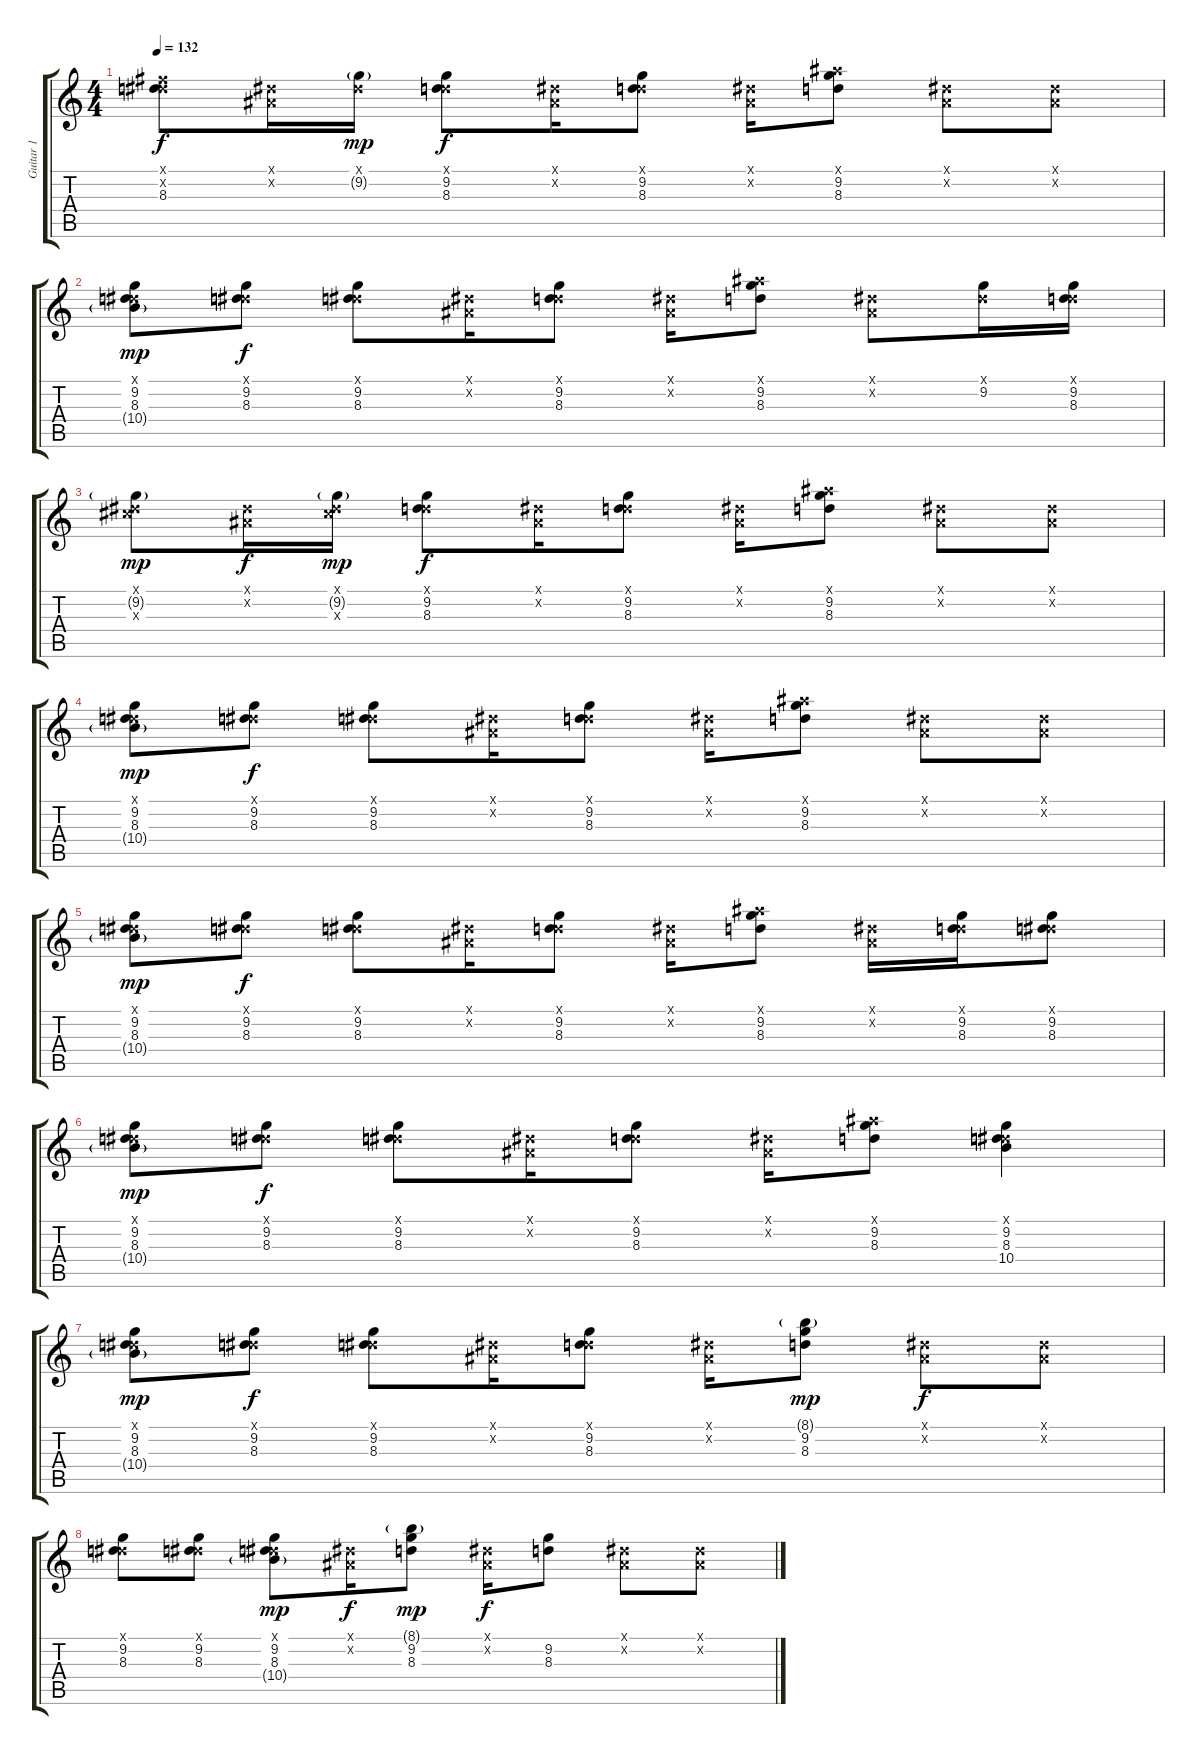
\track ("Guitar 1" "Guitar 1") {instrument electricguitarmuted}
\staff {score tabs}
\tuning (Eb4 Bb3 Gb3 Db3 Ab2 Eb2) {hide}
\ts (4 4)
\tempo 132
\clef g2
\ks c
(0.1{x} 8.2{x} 8.3).8{dy f} (0.1{x} 0.2{x}).16 (0.1{x} 9.2{g}).16{dy mp} (0.1{x} 9.2 8.3).8{dy f} (0.1{x} 0.2{x}).16 (0.1{x} 9.2 8.3).8 (0.1{x} 0.2{x}).16 (7.1{x} 9.2 8.3).8 (0.1{x} 0.2{x}).8 (0.1{x} 0.2{x}).8 |
(0.1{x} 9.2 8.3 10.4{g}).8{dy mp} (0.1{x} 9.2 8.3).8{dy f} (0.1{x} 9.2 8.3).8 (0.1{x} 0.2{x}).16 (0.1{x} 9.2 8.3).8 (0.1{x} 0.2{x}).16 (7.1{x} 9.2 8.3).8 (0.1{x} 0.2{x}).8 (0.1{x} 9.2).16 (0.1{x} 9.2 8.3).16 |
(0.1{x} 9.2{g} 7.3{x}).8{dy mp} (0.1{x} 0.2{x}).16{dy f} (0.1{x} 9.2{g} 7.3{x}).16{dy mp} (0.1{x} 9.2 8.3).8{dy f} (0.1{x} 0.2{x}).16 (0.1{x} 9.2 8.3).8 (0.1{x} 0.2{x}).16 (7.1{x} 9.2 8.3).8 (0.1{x} 0.2{x}).8 (0.1{x} 0.2{x}).8 |
(0.1{x} 9.2 8.3 10.4{g}).8{dy mp} (0.1{x} 9.2 8.3).8{dy f} (0.1{x} 9.2 8.3).8 (0.1{x} 0.2{x}).16 (0.1{x} 9.2 8.3).8 (0.1{x} 0.2{x}).16 (7.1{x} 9.2 8.3).8 (0.1{x} 0.2{x}).8 (0.1{x} 0.2{x}).8 |
(0.1{x} 9.2 8.3 10.4{g}).8{dy mp} (0.1{x} 9.2 8.3).8{dy f} (0.1{x} 9.2 8.3).8 (0.1{x} 0.2{x}).16 (0.1{x} 9.2 8.3).8 (0.1{x} 0.2{x}).16 (7.1{x} 9.2 8.3).8 (0.1{x} 0.2{x}).16 (0.1{x} 9.2 8.3).16 (0.1{x} 9.2 8.3).8 |
(0.1{x} 9.2 8.3 10.4{g}).8{dy mp} (0.1{x} 9.2 8.3).8{dy f} (0.1{x} 9.2 8.3).8 (0.1{x} 0.2{x}).16 (0.1{x} 9.2 8.3).8 (0.1{x} 0.2{x}).16 (7.1{x} 9.2 8.3).8 (0.1{x} 9.2 8.3 10.4).4 |
(0.1{x} 9.2 8.3 10.4{g}).8{dy mp volume 12} (0.1{x} 9.2 8.3).8{dy f} (0.1{x} 9.2 8.3).8 (0.1{x} 0.2{x}).16 (0.1{x} 9.2 8.3).8 (0.1{x} 0.2{x}).16 (8.1{g} 9.2 8.3).8{dy mp} (0.1{x} 0.2{x}).8{dy f} (0.1{x} 0.2{x}).8 |
(0.1{x} 9.2 8.3).8 (0.1{x} 9.2 8.3).8 (0.1{x} 9.2 8.3 10.4{g}).8{dy mp} (0.1{x} 0.2{x}).16{dy f} (8.1{g} 9.2 8.3).8{dy mp} (0.1{x} 0.2{x}).16{dy f} (9.2 8.3).8 (0.1{x} 0.2{x}).8 (0.1{x} 0.2{x}).8
